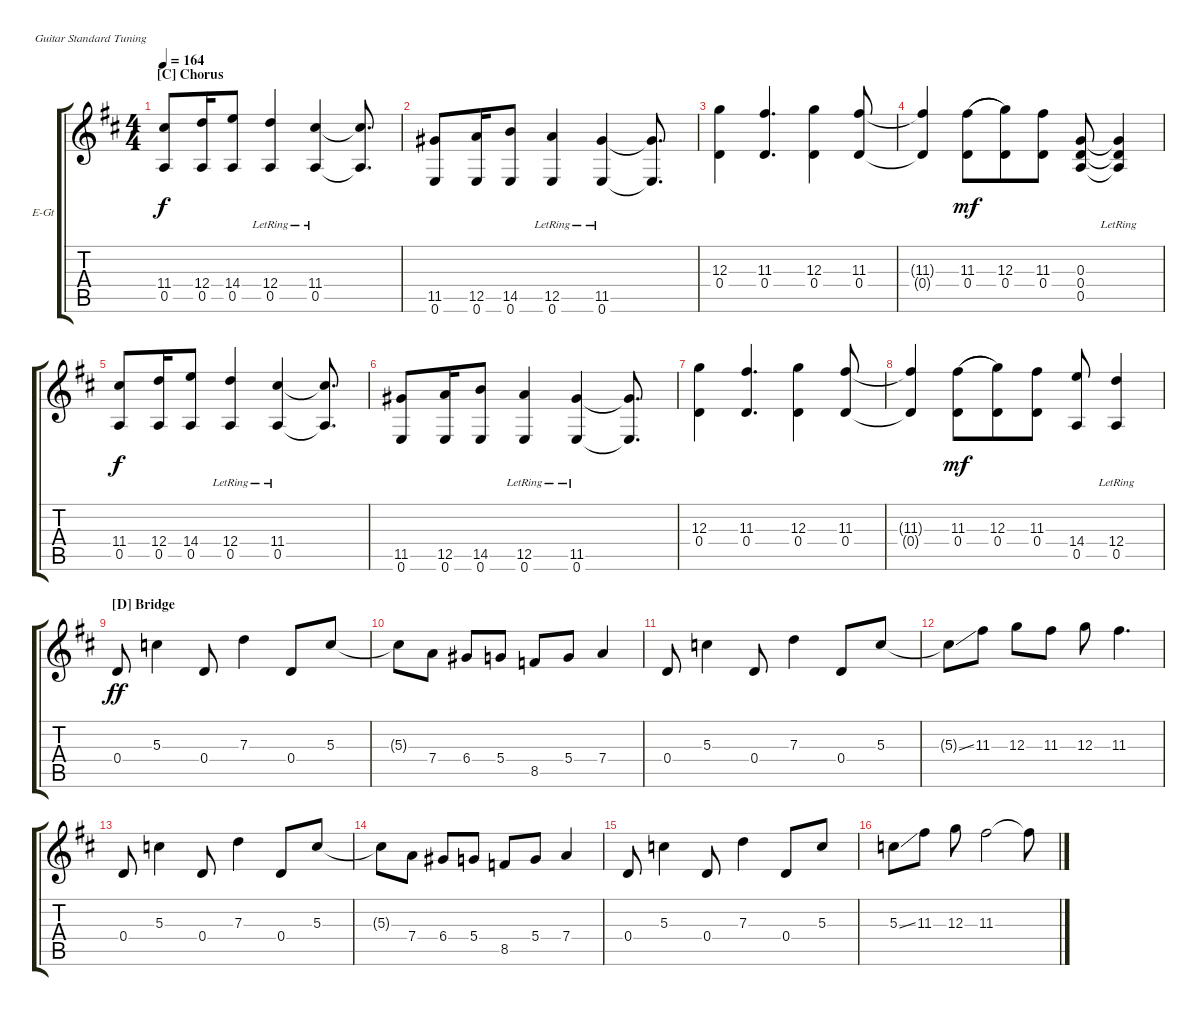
\bracketExtendMode groupsimilarinstruments
\firstSystemTrackNameOrientation horizontal
\otherSystemsTrackNameOrientation horizontal
\chordDiagramsInScore
\track ("Guitar Part 1" "E-Gt") {instrument overdrivenguitar}
\staff {score tabs}
\tuning (E4 B3 G3 D3 A2 E2)
\ts (4 4)
\section ("C" "Chorus")
\tempo 164
\clef g2
\ks d
(11.4 0.5).8{dy f beam merge} (12.4 0.5).16{beam merge} (14.4 0.5).8{beam merge} (12.4{lr} 0.5{lr}).4{beam split} (11.4{lr} 0.5{lr}).4 (11.4{t} 0.5{t}).8{d} |
(11.5 0.6).8{beam merge} (12.5 0.6).16{beam merge} (14.5 0.6).8{beam split} (12.5{lr} 0.6).4{beam split} (11.5{lr} 0.6{lr}).4 (11.5{t} 0.6{t}).8{d} |
(12.3 0.4).4 (11.3 0.4).4{d} (12.3 0.4).4 (11.3 0.4).8 |
(11.3{t} 0.4{t}).4 (11.3 0.4).8{dy mf legatoorigin beam merge} (12.3 0.4).8{beam merge} (11.3 0.4).8{beam split} (0.4 0.5 0.3).8{beam split} (0.4{lr t} 0.5{t} 0.3{t}).4 |
(11.4 0.5).8{dy f beam merge} (12.4 0.5).16{beam merge} (14.4 0.5).8{beam merge} (12.4{lr} 0.5{lr}).4{beam split} (11.4{lr} 0.5{lr}).4 (11.4{t} 0.5{t}).8{d} |
(11.5 0.6).8{beam merge} (12.5 0.6).16{beam merge} (14.5 0.6).8{beam split} (12.5{lr} 0.6).4{beam split} (11.5{lr} 0.6{lr}).4 (11.5{t} 0.6{t}).8{d} |
(12.3 0.4).4 (11.3 0.4).4{d} (12.3 0.4).4 (11.3 0.4).8 |
(11.3{t} 0.4{t}).4 (11.3 0.4).8{dy mf legatoorigin beam merge} (12.3 0.4).8{beam merge} (11.3 0.4).8{beam split} (14.4 0.5).8{beam split} (12.4{lr} 0.5).4 |
\section ("D" "Bridge")
0.4.8{dy ff} 5.3.4 0.4.8 7.3.4 0.4.8 5.3.8 |
5.3{t}.8 7.4.8 6.4.8 5.4.8 8.5.8 5.4.8 7.4.4 |
0.4.8 5.3.4 0.4.8 7.3.4 0.4.8 5.3.8 |
5.3{ss t}.8 11.3.8 12.3.8 11.3.8 12.3.8 11.3.4{d} |
0.4.8 5.3.4 0.4.8 7.3.4 0.4.8 5.3.8 |
5.3{t}.8 7.4.8 6.4.8 5.4.8 8.5.8 5.4.8 7.4.4 |
0.4.8 5.3.4 0.4.8 7.3.4 0.4.8 5.3.8 |
5.3{ss}.8 11.3.8 12.3.8 11.3.2 11.3{t}.8
